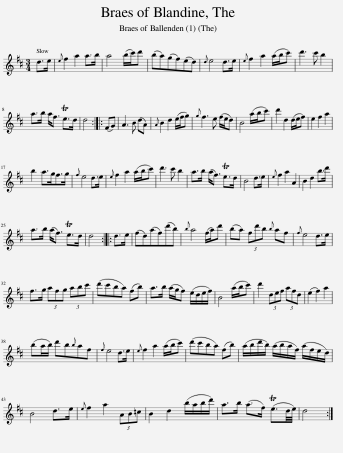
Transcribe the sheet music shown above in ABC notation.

X:1
L:1/8
M:3/4
I:linebreak $
K:D
V:1 treble
V:1
 d>e |{e} f2 a2 a>b | a4 (b/c'/)d' | (ba)(gf)(ed) |{d} e4 d>e | %5
{e} f2 a2 (a/b/c') | d'3 c' b2 |$ a>b a<f Te>d | d4 :: (FG) | %10
 A3 B (dA) |{A} B2 d2 (e/f/g) |{g} f3 e (f/e/d) | B4 (a/b/c') | d'2 d2 (d/e/f) | %15
 e2 f2 a2 |$ b2 a>gf>g |{f} e4 d>e |{e} f2 a2 (a/b/c') | d'3 c' b2 | %20
 a>b (a<f) Te>d | B4 d>e |{e} f2 a2 A2 | B2 d2 b>d' |$ a>b (a<f) Te>d | %25
 d4 :: d>e | (fd)(af)(d'b) |{b} a4 (f/a/)d' | (ba) (3fd'b{b} af | %30
{f} e4 d>e |$ f>g (3afg (3abc' | (d'c'ba) (fb) | a>b (a/g/f) (e/d/e/f/) | B4 (a/b/c') | %35
 d'2 (3def (3afd | (e2 f2) a2 |$ (ba/b/) d'b{b}af |{f} e4 d>e |{e} f2 a2 (a/b/c') | %40
 (d'c'ba) (fb) | (a/b/d'/b/) (a/b/a/f/) (a/f/e/d/) |$ B4 d>e |{e} f2 a2 (3AB=c | B2 d2 (b/a/b/d'/) | %45
 a>b (a>f) (Te3/2d/4e/4) | d4 :| %47
